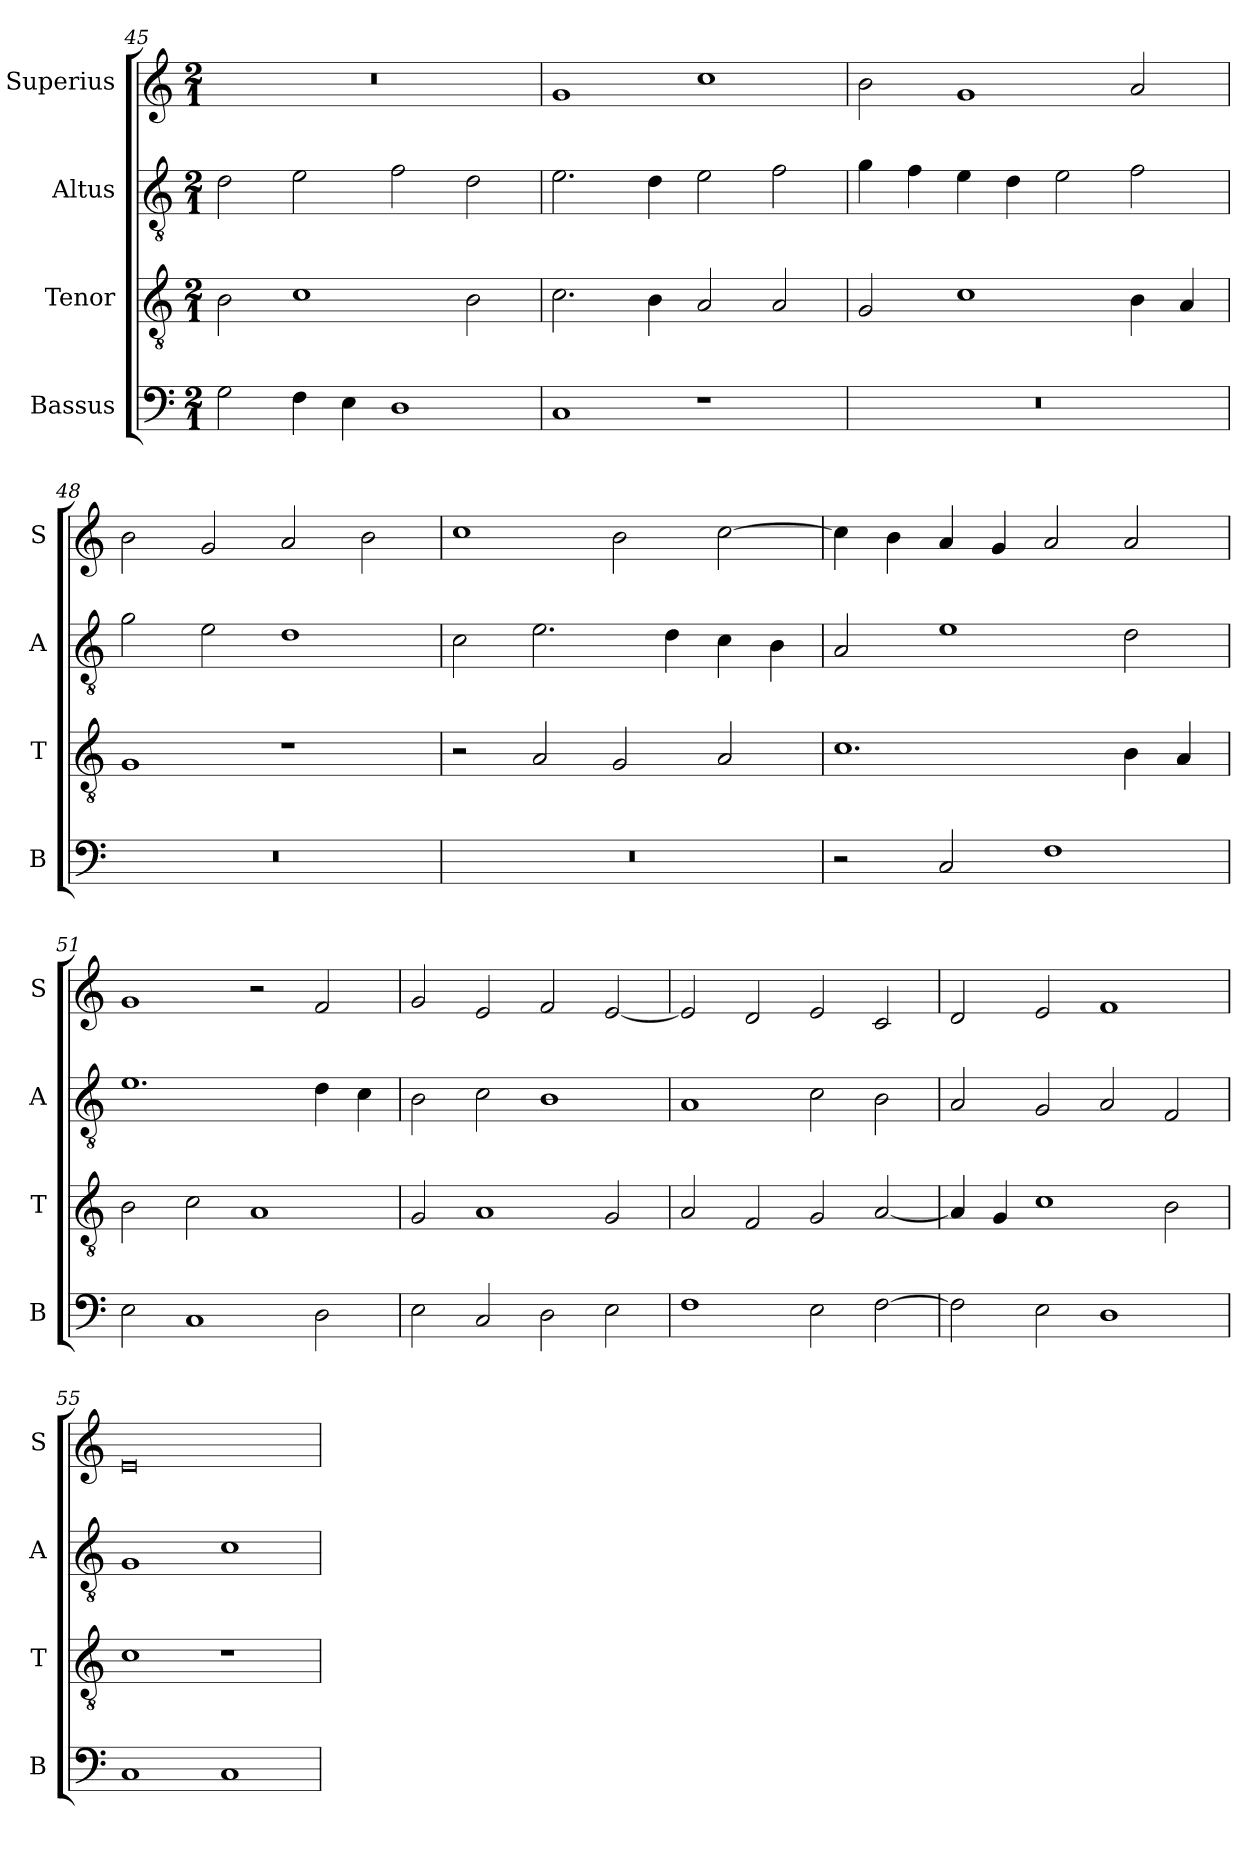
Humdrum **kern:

**kern	**kern	**kern	**kern
*part4	*part3	*part2	*part1
*staff4	*staff3	*staff2	*staff1
*I"Bassus	*I"Tenor	*I"Altus	*I"Superius
*I'B	*I'T	*I'A	*I'S
*clefF4	*clefGv2	*clefGv2	*clefG2
*k[]	*k[]	*k[]	*k[]
*C:	*C:	*C:	*C:
*M2/1	*M2/1	*M2/1	*M2/1
=45	=45	=45	=45
2G	2B	2d	0r
4F	1c	2e	.
4E	.	.	.
1D	.	2f	.
.	2B	2d	.
=46	=46	=46	=46
1C	2.c	2.e	1g
.	4B	4d	.
1r	2A	2e	1cc
.	2A	2f	.
=47	=47	=47	=47
0r	2G	4g	2b
.	.	4f	.
.	1c	4e	1g
.	.	4d	.
.	.	2e	.
.	4B	2f	2a
.	4A	.	.
=48	=48	=48	=48
0r	1G	2g	2b
.	.	2e	2g
.	1r	1d	2a
.	.	.	2b
=49	=49	=49	=49
0r	2r	2c	1cc
.	2A	2.e	.
.	2G	.	2b
.	.	4d	.
.	2A	4c	[2cc
.	.	4B	.
=50	=50	=50	=50
2r	1.c	2A	4cc]
.	.	.	4b
2C	.	1e	4a
.	.	.	4g
1F	.	.	2a
.	4B	2d	2a
.	4A	.	.
=51	=51	=51	=51
2E	2B	1.e	1g
1C	2c	.	.
.	1A	.	2r
2D	.	4d	2f
.	.	4c	.
=52	=52	=52	=52
2E	2G	2B	2g
2C	1A	2c	2e
2D	.	1B	2f
2E	2G	.	[2e
=53	=53	=53	=53
1F	2A	1A	2e]
.	2F	.	2d
2E	2G	2c	2e
[2F	[2A	2B	2c
=54	=54	=54	=54
2F]	4A]	2A	2d
.	4G	.	.
2E	1c	2G	2e
1D	.	2A	1f
.	2B	2F	.
=55	=55	=55	=55
1C	1c	1G	0e
1C	1r	1c	.
=	=	=	=
*-	*-	*-	*-
